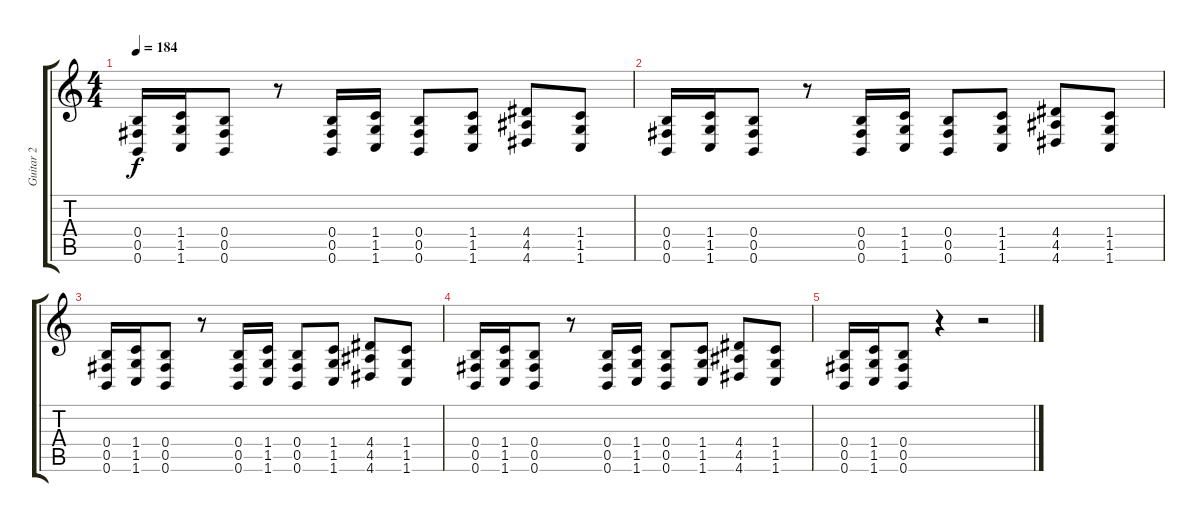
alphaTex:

\track ("Guitar 2" "Guitar 2") {instrument overdrivenguitar}
\staff {score tabs}
\tuning (Db4 Ab3 E3 B2 Gb2 B1) {hide}
\ts (4 4)
\tempo 184
\clef g2
\ks c
(0.4 0.5 0.6).16{dy f} (1.4 1.5 1.6).16 (0.4 0.5 0.6).8 r.8 (0.4 0.5 0.6).16 (1.4 1.5 1.6).16 (0.4 0.5 0.6).8 (1.4 1.5 1.6).8 (4.4 4.5 4.6).8 (1.4 1.5 1.6).8 |
(0.4 0.5 0.6).16 (1.4 1.5 1.6).16 (0.4 0.5 0.6).8 r.8 (0.4 0.5 0.6).16 (1.4 1.5 1.6).16 (0.4 0.5 0.6).8 (1.4 1.5 1.6).8 (4.4 4.5 4.6).8 (1.4 1.5 1.6).8 |
(0.4 0.5 0.6).16 (1.4 1.5 1.6).16 (0.4 0.5 0.6).8 r.8 (0.4 0.5 0.6).16 (1.4 1.5 1.6).16 (0.4 0.5 0.6).8 (1.4 1.5 1.6).8 (4.4 4.5 4.6).8 (1.4 1.5 1.6).8 |
(0.4 0.5 0.6).16 (1.4 1.5 1.6).16 (0.4 0.5 0.6).8 r.8 (0.4 0.5 0.6).16 (1.4 1.5 1.6).16 (0.4 0.5 0.6).8 (1.4 1.5 1.6).8 (4.4 4.5 4.6).8 (1.4 1.5 1.6).8 |
(0.4 0.5 0.6).16 (1.4 1.5 1.6).16 (0.4 0.5 0.6).8 r.4 r.2
